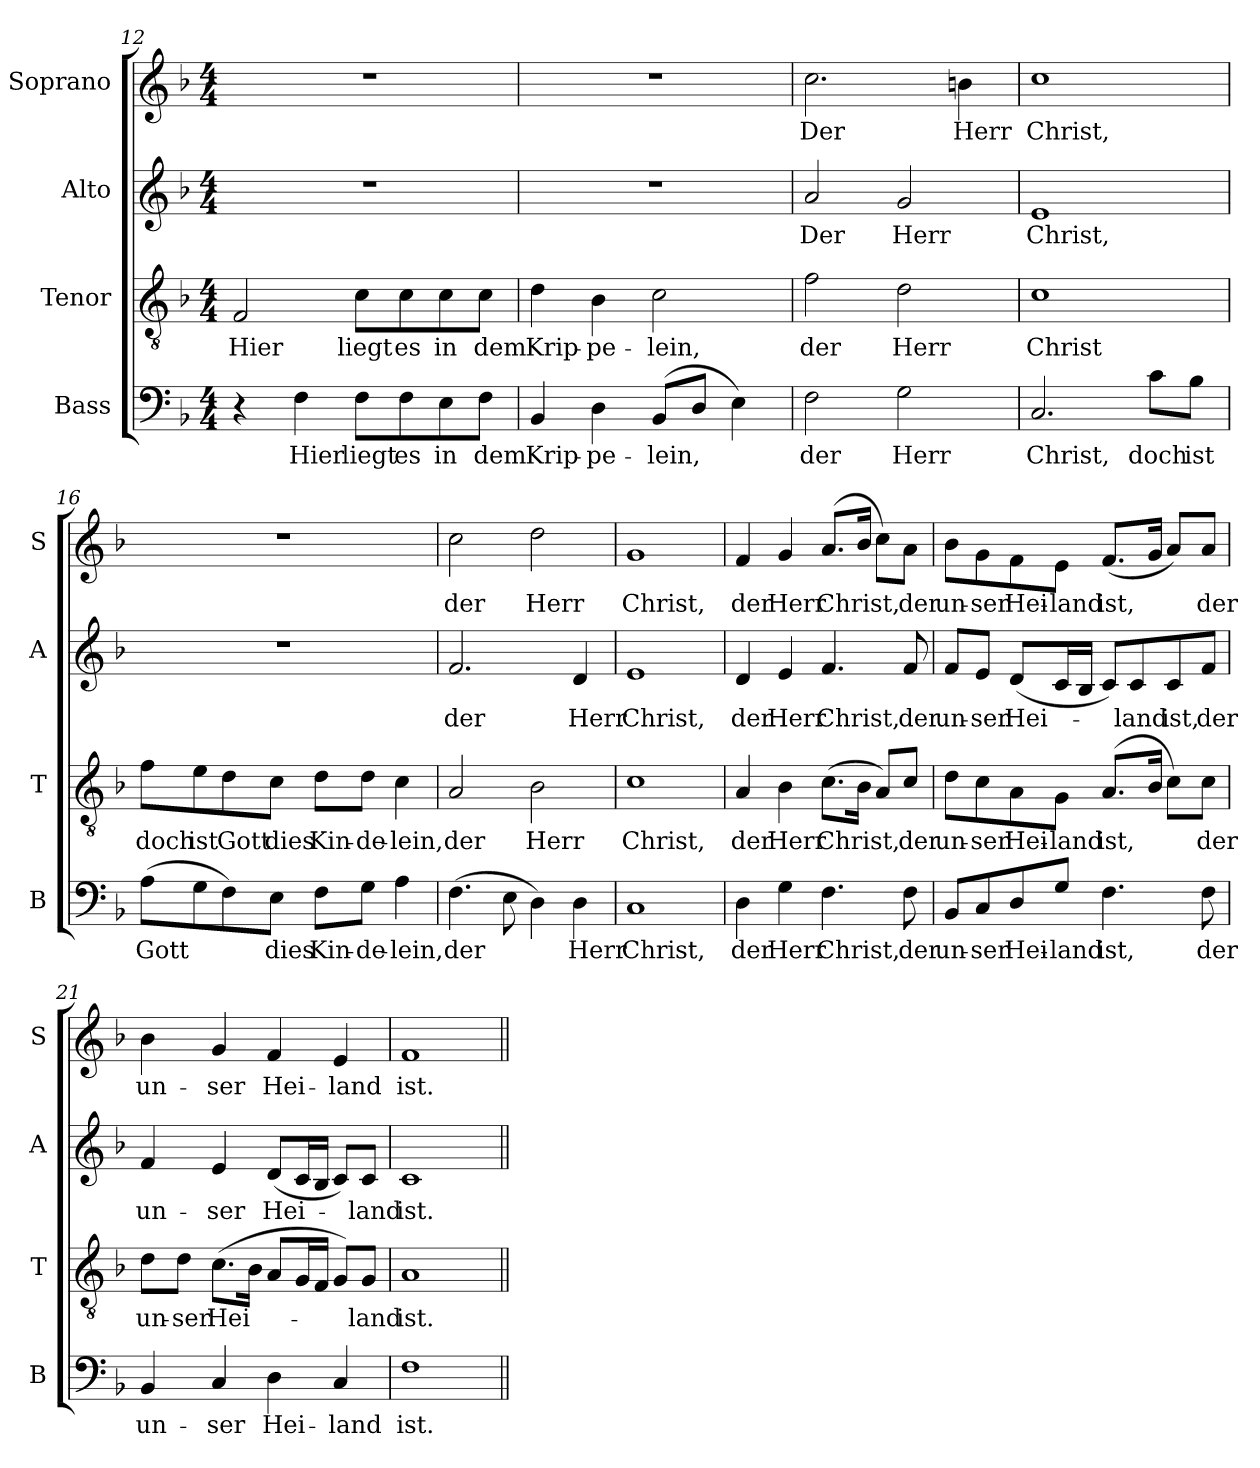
**kern	**text	**kern	**text	**kern	**text	**kern	**text
*part4	*part4	*part3	*part3	*part2	*part2	*part1	*part1
*staff4	*staff4	*staff3	*staff3	*staff2	*staff2	*staff1	*staff1
*I"Bass	*	*I"Tenor	*	*I"Alto	*	*I"Soprano	*
*I'B	*	*I'T	*	*I'A	*	*I'S	*
*clefF4	*	*clefGv2	*	*clefG2	*	*clefG2	*
*k[b-]	*	*k[b-]	*	*k[b-]	*	*k[b-]	*
*F:	*	*F:	*	*F:	*	*F:	*
*M4/4	*	*M4/4	*	*M4/4	*	*M4/4	*
=12	=12	=12	=12	=12	=12	=12	=12
!	!	!	!LO:LY:b	!	!	!	!
4r	.	2F/	Hier	1r	.	1r	.
!	!LO:LY:b	!	!	!	!	!	!
4F\	Hier	.	.	.	.	.	.
!	!LO:LY:b	!	!LO:LY:b	!	!	!	!
8F\L	liegt	8c\L	liegt	.	.	.	.
!	!LO:LY:b	!	!LO:LY:b	!	!	!	!
8F\	es	8c\	es	.	.	.	.
!	!LO:LY:b	!	!LO:LY:b	!	!	!	!
8E\	in	8c\	in	.	.	.	.
!	!LO:LY:b	!	!LO:LY:b	!	!	!	!
8F\J	dem	8c\J	dem	.	.	.	.
=13	=13	=13	=13	=13	=13	=13	=13
!	!LO:LY:b	!	!LO:LY:b	!	!	!	!
4BB-/	Krip-	4d\	Krip-	1r	.	1r	.
!	!LO:LY:b	!	!LO:LY:b	!	!	!	!
4D\	-pe-	4B-\	-pe-	.	.	.	.
!	!LO:LY:b	!	!LO:LY:b	!	!	!	!
(>8BB-/L	-lein,	2c\	-lein,	.	.	.	.
8D/J	.	.	.	.	.	.	.
4E\)	.	.	.	.	.	.	.
=14	=14	=14	=14	=14	=14	=14	=14
!	!LO:LY:b	!	!LO:LY:b	!	!LO:LY:b	!	!LO:LY:b
2F\	der	2f\	der	2a/	Der	2.cc\	Der
!	!LO:LY:b	!	!LO:LY:b	!	!LO:LY:b	!	!
2G\	Herr	2d\	Herr	2g/	Herr	.	.
!	!	!	!	!	!	!	!LO:LY:b
.	.	.	.	.	.	4bn\	Herr
=15	=15	=15	=15	=15	=15	=15	=15
!	!LO:LY:b	!	!LO:LY:b	!	!LO:LY:b	!	!LO:LY:b
2.C/	Christ,	1c	Christ	1e	Christ,	1cc	Christ,
!	!LO:LY:b	!	!	!	!	!	!
8c\L	doch	.	.	.	.	.	.
!	!LO:LY:b	!	!	!	!	!	!
8B-\J	ist	.	.	.	.	.	.
=16	=16	=16	=16	=16	=16	=16	=16
!	!LO:LY:b	!	!LO:LY:b	!	!	!	!
(>8A\L	Gott	8f\L	doch	1r	.	1r	.
!	!	!	!LO:LY:b	!	!	!	!
8G\	.	8e\	ist	.	.	.	.
!	!	!	!LO:LY:b	!	!	!	!
8F\)	.	8d\	Gott	.	.	.	.
!	!LO:LY:b	!	!LO:LY:b	!	!	!	!
8E\J	dies	8c\J	dies	.	.	.	.
!	!LO:LY:b	!	!LO:LY:b	!	!	!	!
8F\L	Kin-	8d\L	Kin-	.	.	.	.
!	!LO:LY:b	!	!LO:LY:b	!	!	!	!
8G\J	-de-	8d\J	-de-	.	.	.	.
!	!LO:LY:b	!	!LO:LY:b	!	!	!	!
4A\	-lein,	4c\	-lein,	.	.	.	.
!!LO:PB:g=z
=17	=17	=17	=17	=17	=17	=17	=17
!	!LO:LY:b	!	!LO:LY:b	!	!LO:LY:b	!	!LO:LY:b
(>4.F\	der	2A/	der	2.f/	der	2cc\	der
8E\	.	.	.	.	.	.	.
!	!	!	!LO:LY:b	!	!	!	!LO:LY:b
4D\)	.	2B-\	Herr	.	.	2dd\	Herr
!	!LO:LY:b	!	!	!	!LO:LY:b	!	!
4D\	Herr	.	.	4d/	Herr	.	.
=18	=18	=18	=18	=18	=18	=18	=18
!	!LO:LY:b	!	!LO:LY:b	!	!LO:LY:b	!	!LO:LY:b
1C	Christ,	1c	Christ,	1e	Christ,	1g	Christ,
=19	=19	=19	=19	=19	=19	=19	=19
!	!LO:LY:b	!	!LO:LY:b	!	!LO:LY:b	!	!LO:LY:b
4D\	der	4A/	der	4d/	der	4f/	der
!	!LO:LY:b	!	!LO:LY:b	!	!LO:LY:b	!	!LO:LY:b
4G\	Herr	4B-\	Herr	4e/	Herr	4g/	Herr
!	!LO:LY:b	!	!LO:LY:b	!	!LO:LY:b	!	!LO:LY:b
4.F\	Christ,	(>8.c\L	Christ,	4.f/	Christ,	(>8.a/L	Christ,
.	.	16B-\Jk	.	.	.	16b-/Jk	.
.	.	8A/L)	.	.	.	8cc\L)	.
!	!LO:LY:b	!	!LO:LY:b	!	!LO:LY:b	!	!LO:LY:b
8F\	der	8c/J	der	8f/	der	8a\J	der
=20	=20	=20	=20	=20	=20	=20	=20
!	!LO:LY:b	!	!LO:LY:b	!	!LO:LY:b	!	!LO:LY:b
8BB-/L	un-	8d\L	un-	8f/L	un-	8b-\L	un-
!	!LO:LY:b	!	!LO:LY:b	!	!LO:LY:b	!	!LO:LY:b
8C/	-ser	8c\	-ser	8e/J	-ser	8g\	-ser
!	!LO:LY:b	!	!LO:LY:b	!	!LO:LY:b	!	!LO:LY:b
8D/	Hei-	8A\	Hei-	(<8d/L	Hei-	8f\	Hei-
!	!LO:LY:b	!	!LO:LY:b	!	!	!	!LO:LY:b
8G/J	-land	8G\J	-land	16c/L	.	8e\J	-land
.	.	.	.	16B-/JJ	.	.	.
!	!LO:LY:b	!	!LO:LY:b	!	!	!	!LO:LY:b
4.F\	ist,	(>8.A/L	ist,	8c/L)	.	(<8.f/L	ist,
!	!	!	!	!	!LO:LY:b	!	!
.	.	.	.	8c/	-land	.	.
.	.	16B-/Jk	.	.	.	16g/Jk	.
!	!	!	!	!	!LO:LY:b	!	!
.	.	8c\L)	.	8c/	ist,	8a/L)	.
!	!LO:LY:b	!	!LO:LY:b	!	!LO:LY:b	!	!LO:LY:b
8F\	der	8c\J	der	8f/J	der	8a/J	der
=21	=21	=21	=21	=21	=21	=21	=21
!	!LO:LY:b	!	!LO:LY:b	!	!LO:LY:b	!	!LO:LY:b
4BB-/	un-	8d\L	un-	4f/	un-	4b-\	un-
!	!	!	!LO:LY:b	!	!	!	!
.	.	8d\J	-ser	.	.	.	.
!	!LO:LY:b	!	!LO:LY:b	!	!LO:LY:b	!	!LO:LY:b
4C/	-ser	(>8.c\L	Hei-	4e/	-ser	4g/	-ser
.	.	16B-\Jk	.	.	.	.	.
!	!LO:LY:b	!	!	!	!LO:LY:b	!	!LO:LY:b
4D\	Hei-	8A/L	.	(<8d/L	Hei-	4f/	Hei-
.	.	16G/L	.	16c/L	.	.	.
.	.	16F/JJ	.	16B-/JJ	.	.	.
!	!LO:LY:b	!	!	!	!	!	!LO:LY:b
4C/	-land	8G/L)	.	8c/L)	.	4e/	-land
!	!	!	!LO:LY:b	!	!LO:LY:b	!	!
.	.	8G/J	-land	8c/J	-land	.	.
!!LO:LB:g=z
=22	=22	=22	=22	=22	=22	=22	=22
!	!LO:LY:b	!	!LO:LY:b	!	!LO:LY:b	!	!LO:LY:b
1F	ist.	1A	ist.	1c	ist.	1f	ist.
=||	=||	=||	=||	=||	=||	=||	=||
*-	*-	*-	*-	*-	*-	*-	*-
